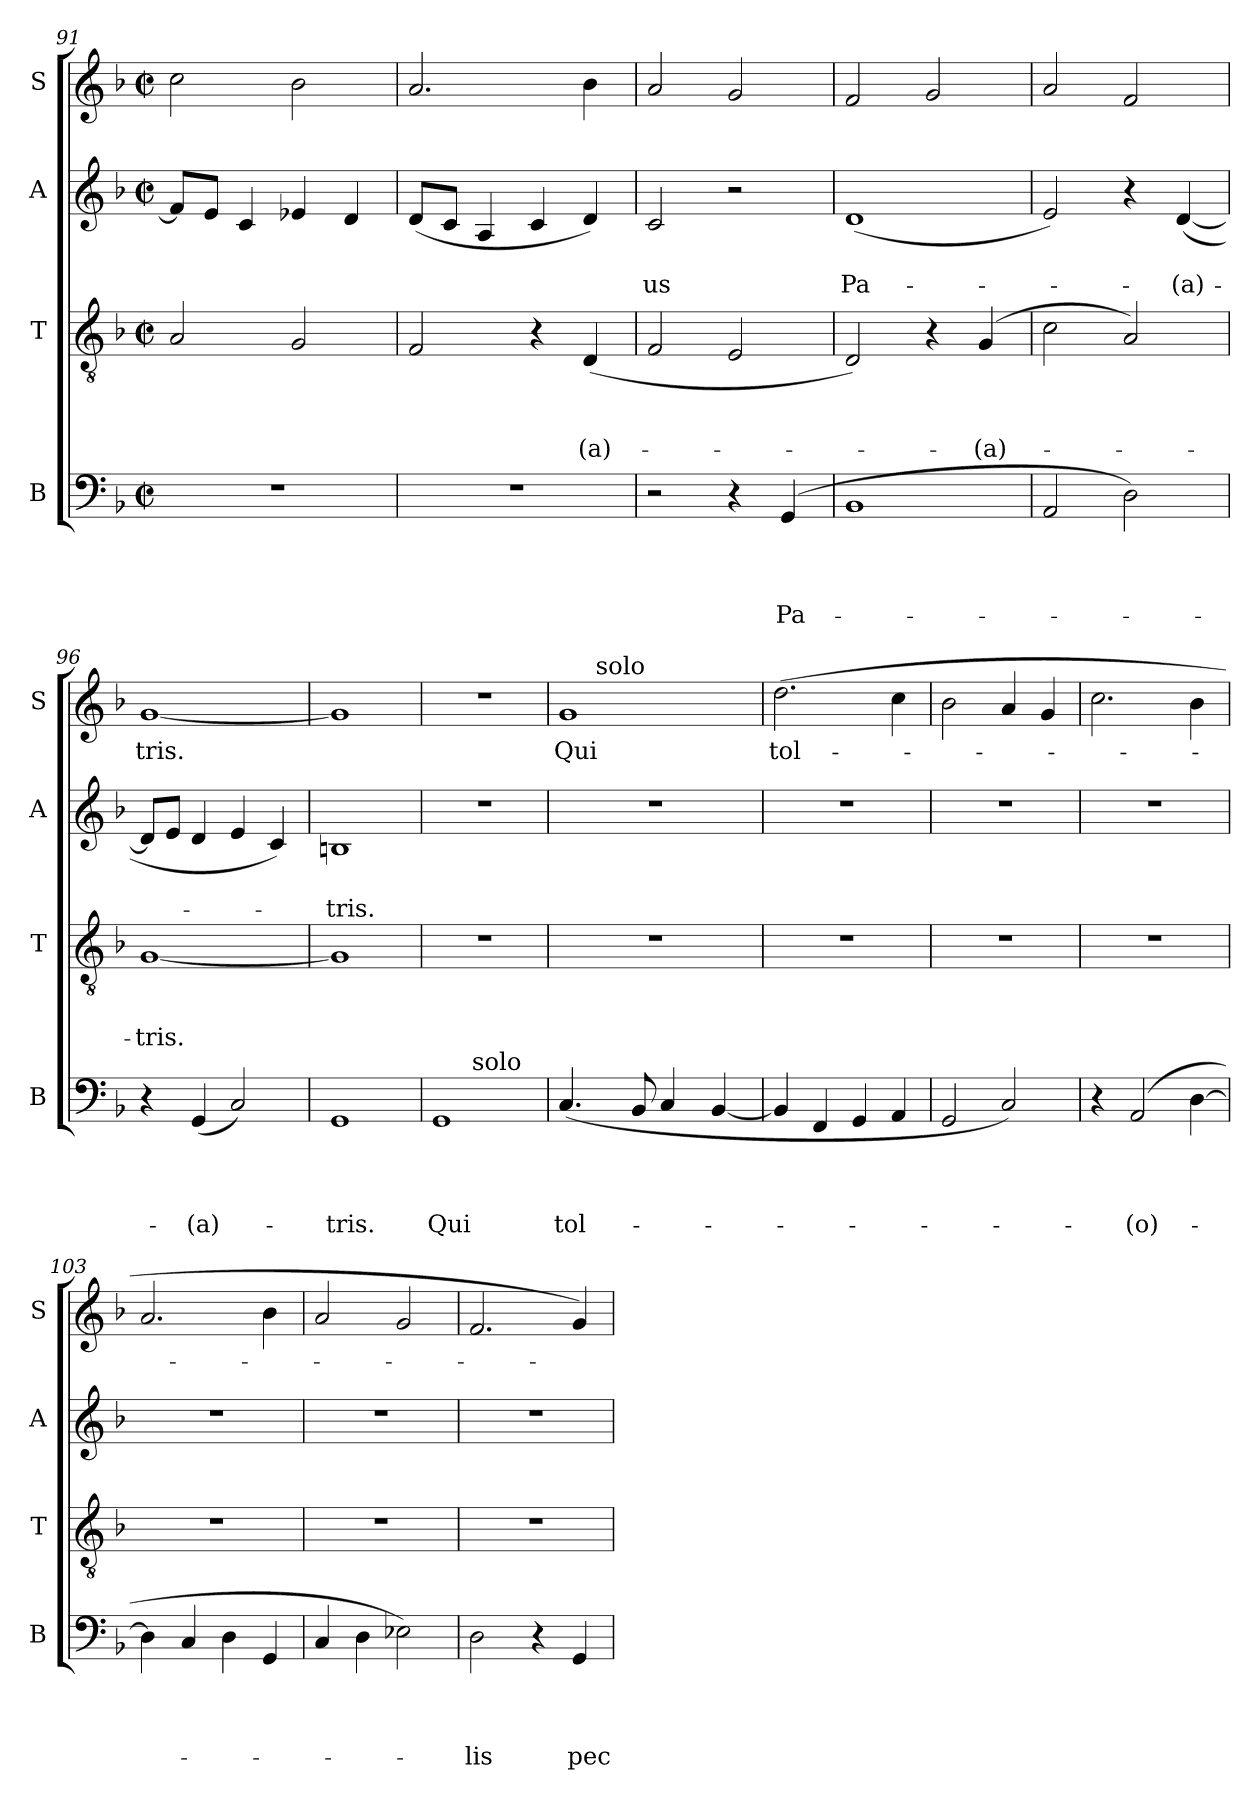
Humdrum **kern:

**kern	**text	**text	**text	**text	**kern	**text	**text	**text	**kern	**text	**text	**kern	**text
*part4	*part4	*part4	*part4	*part4	*part3	*part3	*part3	*part3	*part2	*part2	*part2	*part1	*part1
*staff4	*staff4	*staff4	*staff4	*staff4	*staff3	*staff3	*staff3	*staff3	*staff2	*staff2	*staff2	*staff1	*staff1
*I"B	*	*	*	*	*I"T	*	*	*	*I"A	*	*	*I"S	*
*I'B	*	*	*	*	*I'T	*	*	*	*I'A	*	*	*I'S	*
*clefF4	*	*	*	*	*clefGv2	*	*	*	*clefG2	*	*	*clefG2	*
*k[b-]	*	*	*	*	*k[b-]	*	*	*	*k[b-]	*	*	*k[b-]	*
*F:	*	*	*	*	*F:	*	*	*	*F:	*	*	*F:	*
*M2/2	*	*	*	*	*M2/2	*	*	*	*M2/2	*	*	*M2/2	*
*met(c|)	*	*	*	*	*met(c|)	*	*	*	*met(c|)	*	*	*met(c|)	*
=91	=91	=91	=91	=91	=91	=91	=91	=91	=91	=91	=91	=91	=91
1r	.	.	.	.	2A/	.	.	.	8f/L]	.	.	2cc\	.
.	.	.	.	.	.	.	.	.	8e/J	.	.	.	.
.	.	.	.	.	.	.	.	.	4c/	.	.	.	.
.	.	.	.	.	2G/	.	.	.	4e-X/	.	.	2b-\	.
.	.	.	.	.	.	.	.	.	4d/	.	.	.	.
!!LO:PB:g=z
=92	=92	=92	=92	=92	=92	=92	=92	=92	=92	=92	=92	=92	=92
1r	.	.	.	.	2F/	.	.	.	(>8d/L	.	.	2.a/	.
.	.	.	.	.	.	.	.	.	8c/J	.	.	.	.
.	.	.	.	.	.	.	.	.	4A/	.	.	.	.
.	.	.	.	.	4r	.	.	.	4c/	.	.	.	.
!	!	!	!	!	!	!	!	!LO:LY:b	!	!	!	!	!
.	.	.	.	.	(<4D/	.	.	-(a)-	4d/)	.	.	4b-\	.
=93	=93	=93	=93	=93	=93	=93	=93	=93	=93	=93	=93	=93	=93
!	!	!	!	!	!	!	!	!	!	!	!LO:LY:b	!	!
2r	.	.	.	.	2F/	.	.	.	2c/	.	-us	2a/	.
4r	.	.	.	.	2E/	.	.	.	2r	.	.	2g/	.
!	!	!	!	!LO:LY:b	!	!	!	!	!	!	!	!	!
(4GG/	.	.	.	Pa-	.	.	.	.	.	.	.	.	.
=94	=94	=94	=94	=94	=94	=94	=94	=94	=94	=94	=94	=94	=94
!	!	!	!	!	!	!	!	!	!	!	!LO:LY:b	!	!
1BB-	.	.	.	.	2D/)	.	.	.	(<1d	.	Pa-	2f/	.
.	.	.	.	.	4r	.	.	.	.	.	.	2g/	.
!	!	!	!	!	!	!	!	!LO:LY:b	!	!	!	!	!
.	.	.	.	.	(4G/	.	.	-(a)-	.	.	.	.	.
=95	=95	=95	=95	=95	=95	=95	=95	=95	=95	=95	=95	=95	=95
2AA/	.	.	.	.	2c\	.	.	.	2e/)	.	.	2a/	.
2D\)	.	.	.	.	2A/)	.	.	.	4r	.	.	2f/	.
!	!	!	!	!	!	!	!	!	!	!	!LO:LY:b	!	!
.	.	.	.	.	.	.	.	.	(<[<4d/	.	-(a)-	.	.
=96	=96	=96	=96	=96	=96	=96	=96	=96	=96	=96	=96	=96	=96
!	!	!	!	!	!	!	!	!LO:LY:b	!	!	!	!	!LO:LY:b
4r	.	.	.	.	[<1G	.	.	-tris.	8d/L]	.	.	[<1g	-tris.
.	.	.	.	.	.	.	.	.	8e/J	.	.	.	.
!	!	!	!	!LO:LY:b	!	!	!	!	!	!	!	!	!
(<4GG/	.	.	.	-(a)-	.	.	.	.	4d/	.	.	.	.
2C/)	.	.	.	.	.	.	.	.	4e/	.	.	.	.
.	.	.	.	.	.	.	.	.	4c/)	.	.	.	.
=97	=97	=97	=97	=97	=97	=97	=97	=97	=97	=97	=97	=97	=97
!	!	!	!	!LO:LY:b	!	!	!	!	!	!	!LO:LY:b	!	!
1GG	.	.	.	-tris.	1G]	.	.	.	1Bn	.	-tris.	1g]	.
!!LO:LB:g=z
=98	=98	=98	=98	=98	=98	=98	=98	=98	=98	=98	=98	=98	=98
!	!	!	!	!LO:LY:b	!	!	!	!	!	!	!	!	!
*^	*	*	*	*	*	*	*	*	*	*	*	*	*
1GG	4ryy	.	.	.	Qui	1r	.	.	.	1r	.	.	1r	.
!	!LO:TX:a:t=solo	!	!	!	!	!	!	!	!	!	!	!	!	!
.	2.ryy	.	.	.	.	.	.	.	.	.	.	.	.	.
=99	=99	=99	=99	=99	=99	=99	=99	=99	=99	=99	=99	=99	=99	=99
!	!	!	!	!	!LO:LY:b	!	!	!	!	!	!	!	!	!LO:LY:b
*v	*v	*	*	*	*	*	*	*	*	*	*	*	*^	*
(<4.C/	.	.	.	tol-	1r	.	.	.	1r	.	.	1g	8ryy	Qui
.	.	.	.	.	.	.	.	.	.	.	.	.	32ryy	.
!	!	!	!	!	!	!	!	!	!	!	!	!	!LO:TX:a:t=solo	!
.	.	.	.	.	.	.	.	.	.	.	.	.	2ryy	.
8BB-/	.	.	.	.	.	.	.	.	.	.	.	.	.	.
4C/	.	.	.	.	.	.	.	.	.	.	.	.	.	.
.	.	.	.	.	.	.	.	.	.	.	.	.	4ryy	.
[<4BB-/	.	.	.	.	.	.	.	.	.	.	.	.	.	.
.	.	.	.	.	.	.	.	.	.	.	.	.	16.ryy	.
=100	=100	=100	=100	=100	=100	=100	=100	=100	=100	=100	=100	=100	=100	=100
!	!	!	!	!	!	!	!	!	!	!	!	!	!	!LO:LY:b
*	*	*	*	*	*	*	*	*	*	*	*	*v	*v	*
4BB-/]	.	.	.	.	1r	.	.	.	1r	.	.	(>2.dd\	tol-
4FF/	.	.	.	.	.	.	.	.	.	.	.	.	.
4GG/	.	.	.	.	.	.	.	.	.	.	.	.	.
4AA/	.	.	.	.	.	.	.	.	.	.	.	4cc\	.
=101	=101	=101	=101	=101	=101	=101	=101	=101	=101	=101	=101	=101	=101
2GG/	.	.	.	.	1r	.	.	.	1r	.	.	2b-\	.
2C/)	.	.	.	.	.	.	.	.	.	.	.	4a/	.
.	.	.	.	.	.	.	.	.	.	.	.	4g/	.
=102	=102	=102	=102	=102	=102	=102	=102	=102	=102	=102	=102	=102	=102
4r	.	.	.	.	1r	.	.	.	1r	.	.	2.cc\	.
!	!	!	!	!LO:LY:b	!	!	!	!	!	!	!	!	!
(2AA/	.	.	.	-(o)-	.	.	.	.	.	.	.	.	.
[>4D\	.	.	.	.	.	.	.	.	.	.	.	4b-\	.
=103	=103	=103	=103	=103	=103	=103	=103	=103	=103	=103	=103	=103	=103
4D\]	.	.	.	.	1r	.	.	.	1r	.	.	2.a/	.
4C/	.	.	.	.	.	.	.	.	.	.	.	.	.
4D\	.	.	.	.	.	.	.	.	.	.	.	.	.
4GG/	.	.	.	.	.	.	.	.	.	.	.	4b-\	.
=104	=104	=104	=104	=104	=104	=104	=104	=104	=104	=104	=104	=104	=104
4C/	.	.	.	.	1r	.	.	.	1r	.	.	2a/	.
4D\	.	.	.	.	.	.	.	.	.	.	.	.	.
2E-X\)	.	.	.	.	.	.	.	.	.	.	.	2g/	.
!!LO:LB:g=z
=105	=105	=105	=105	=105	=105	=105	=105	=105	=105	=105	=105	=105	=105
!	!	!	!	!LO:LY:b	!	!	!	!	!	!	!	!	!
2D\	.	.	.	-lis	1r	.	.	.	1r	.	.	2.f/	.
4r	.	.	.	.	.	.	.	.	.	.	.	.	.
!	!	!	!	!LO:LY:b	!	!	!	!	!	!	!	!	!
4GG/	.	.	.	pec-	.	.	.	.	.	.	.	4g/)	.
=	=	=	=	=	=	=	=	=	=	=	=	=	=
*-	*-	*-	*-	*-	*-	*-	*-	*-	*-	*-	*-	*-	*-
